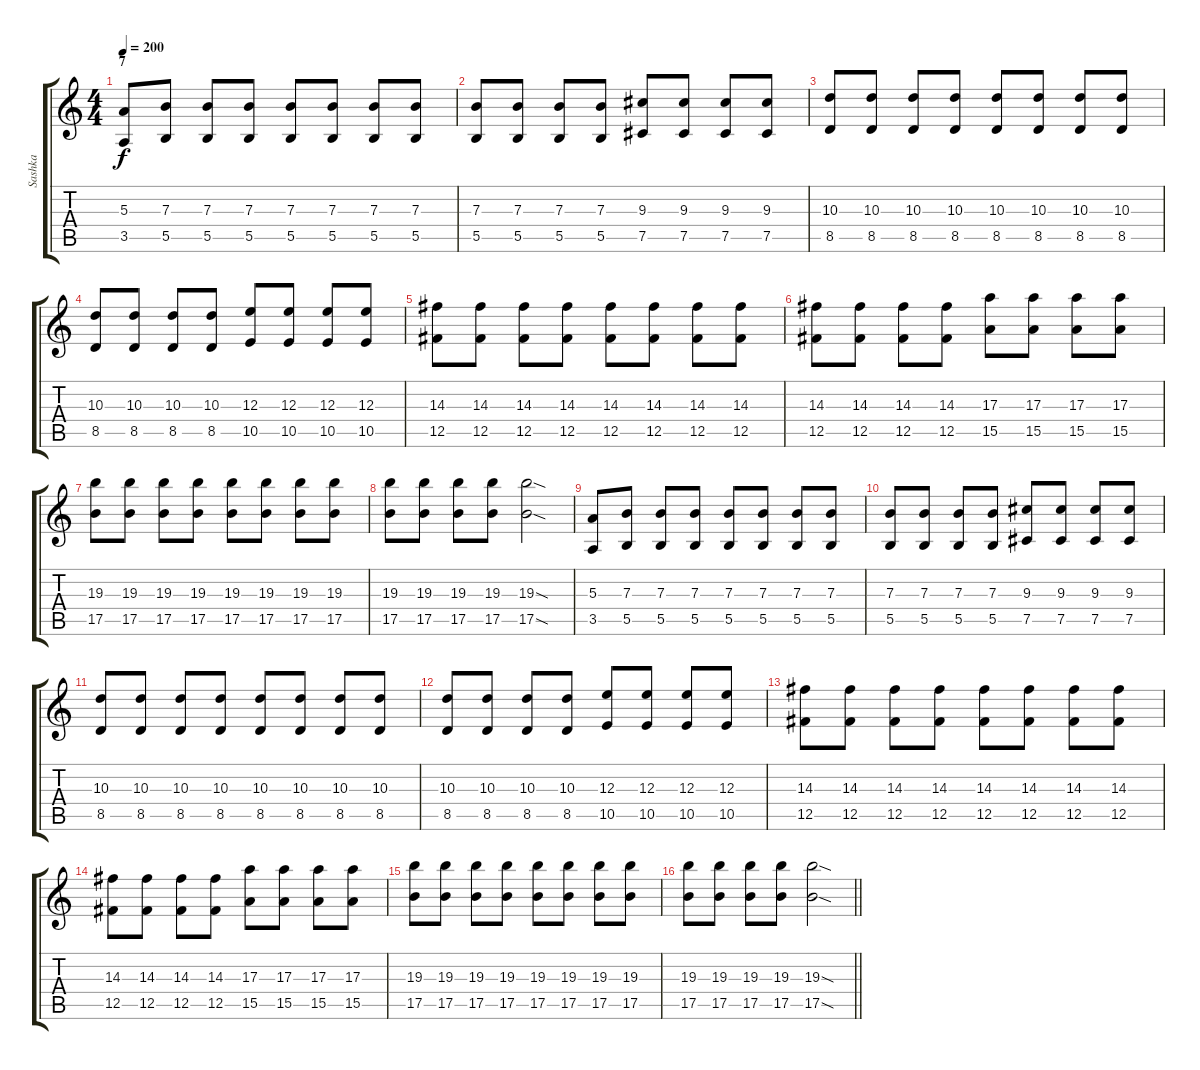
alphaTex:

\track ("Sashka" "Sashka") {instrument distortionguitar}
\staff {score tabs}
\tuning (Db4 Ab3 E3 B2 Gb2 B1) {hide}
\ts (4 4)
\section ("" "7")
\tempo 200
\clef g2
\ks c
(5.3 3.5).8{dy f} (7.3 5.5).8 (7.3 5.5).8 (7.3 5.5).8 (7.3 5.5).8 (7.3 5.5).8 (7.3 5.5).8 (7.3 5.5).8 |
(7.3 5.5).8 (7.3 5.5).8 (7.3 5.5).8 (7.3 5.5).8 (9.3 7.5).8 (9.3 7.5).8 (9.3 7.5).8 (9.3 7.5).8 |
(10.3 8.5).8 (10.3 8.5).8 (10.3 8.5).8 (10.3 8.5).8 (10.3 8.5).8 (10.3 8.5).8 (10.3 8.5).8 (10.3 8.5).8 |
(10.3 8.5).8 (10.3 8.5).8 (10.3 8.5).8 (10.3 8.5).8 (12.3 10.5).8 (12.3 10.5).8 (12.3 10.5).8 (12.3 10.5).8 |
(14.3 12.5).8 (14.3 12.5).8 (14.3 12.5).8 (14.3 12.5).8 (14.3 12.5).8 (14.3 12.5).8 (14.3 12.5).8 (14.3 12.5).8 |
(14.3 12.5).8 (14.3 12.5).8 (14.3 12.5).8 (14.3 12.5).8 (17.3 15.5).8 (17.3 15.5).8 (17.3 15.5).8 (17.3 15.5).8 |
(19.3 17.5).8 (19.3 17.5).8 (19.3 17.5).8 (19.3 17.5).8 (19.3 17.5).8 (19.3 17.5).8 (19.3 17.5).8 (19.3 17.5).8 |
(19.3 17.5).8 (19.3 17.5).8 (19.3 17.5).8 (19.3 17.5).8 (19.3{sod} 17.5{sod}).2 |
(5.3 3.5).8 (7.3 5.5).8 (7.3 5.5).8 (7.3 5.5).8 (7.3 5.5).8 (7.3 5.5).8 (7.3 5.5).8 (7.3 5.5).8 |
(7.3 5.5).8 (7.3 5.5).8 (7.3 5.5).8 (7.3 5.5).8 (9.3 7.5).8 (9.3 7.5).8 (9.3 7.5).8 (9.3 7.5).8 |
(10.3 8.5).8 (10.3 8.5).8 (10.3 8.5).8 (10.3 8.5).8 (10.3 8.5).8 (10.3 8.5).8 (10.3 8.5).8 (10.3 8.5).8 |
(10.3 8.5).8 (10.3 8.5).8 (10.3 8.5).8 (10.3 8.5).8 (12.3 10.5).8 (12.3 10.5).8 (12.3 10.5).8 (12.3 10.5).8 |
(14.3 12.5).8 (14.3 12.5).8 (14.3 12.5).8 (14.3 12.5).8 (14.3 12.5).8 (14.3 12.5).8 (14.3 12.5).8 (14.3 12.5).8 |
(14.3 12.5).8 (14.3 12.5).8 (14.3 12.5).8 (14.3 12.5).8 (17.3 15.5).8 (17.3 15.5).8 (17.3 15.5).8 (17.3 15.5).8 |
(19.3 17.5).8 (19.3 17.5).8 (19.3 17.5).8 (19.3 17.5).8 (19.3 17.5).8 (19.3 17.5).8 (19.3 17.5).8 (19.3 17.5).8 |
\barLineRight lightlight
(19.3 17.5).8 (19.3 17.5).8 (19.3 17.5).8 (19.3 17.5).8 (19.3{sod} 17.5{sod}).2
